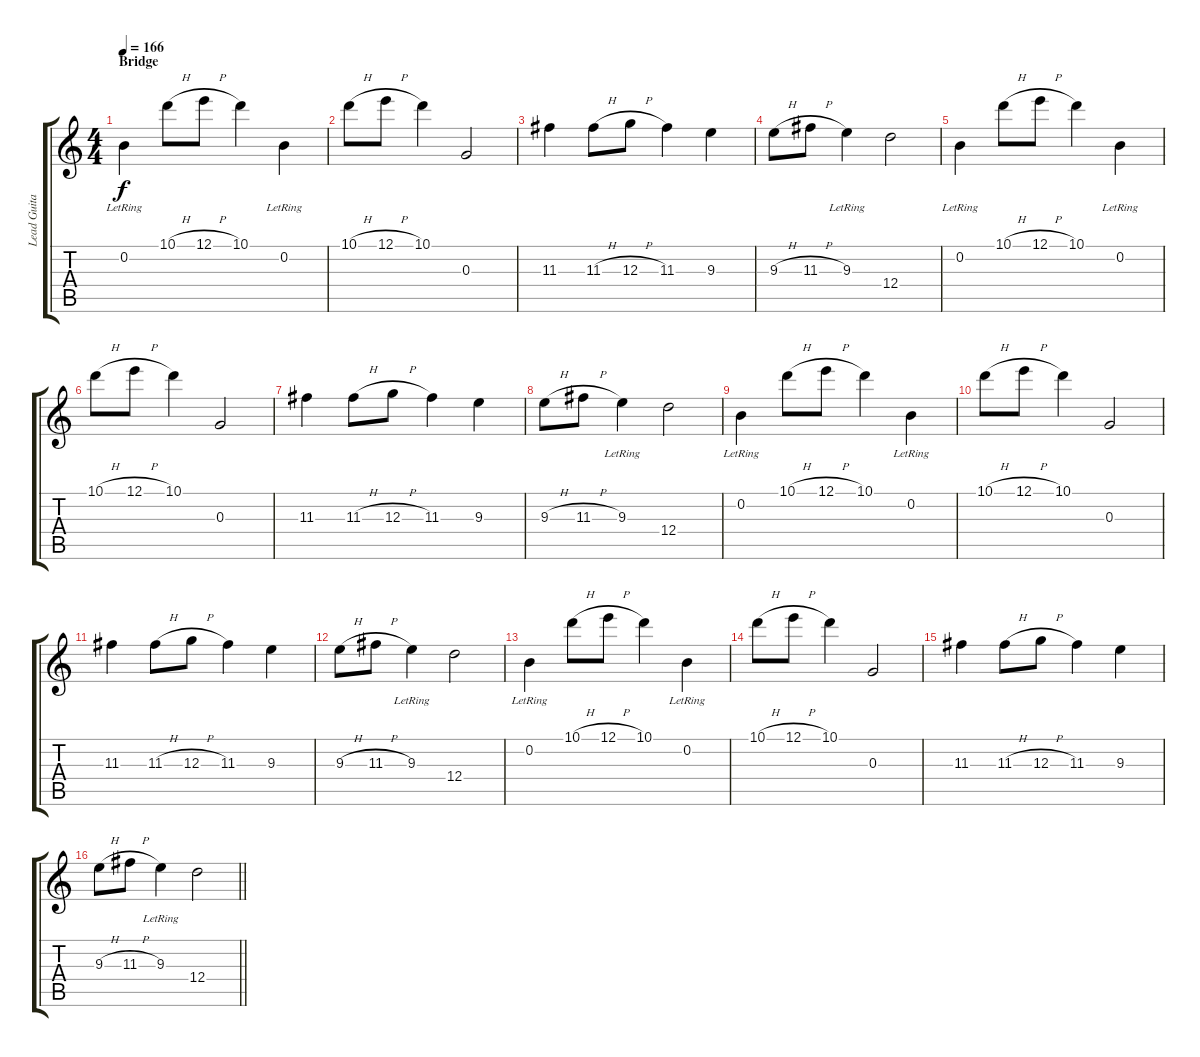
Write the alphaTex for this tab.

\track ("Lead Guitar" "Lead Guita") {instrument distortionguitar}
\staff {score tabs}
\tuning (E4 B3 G3 D3 A2 D2) {hide}
\ts (4 4)
\section ("" "Bridge")
\tempo 166
\clef g2
\ks c
0.2{lr}.4{dy f} 10.1{h}.8 12.1{h}.8 10.1.4 0.2{lr}.4 |
10.1{h}.8 12.1{h}.8 10.1.4 0.3.2 |
11.3.4 11.3{h}.8 12.3{h}.8 11.3.4 9.3.4 |
9.3{h}.8 11.3{h}.8 9.3{lr}.4 12.4.2 |
0.2{lr}.4 10.1{h}.8 12.1{h}.8 10.1.4 0.2{lr}.4 |
10.1{h}.8 12.1{h}.8 10.1.4 0.3.2 |
11.3.4 11.3{h}.8 12.3{h}.8 11.3.4 9.3.4 |
9.3{h}.8 11.3{h}.8 9.3{lr}.4 12.4.2 |
0.2{lr}.4 10.1{h}.8 12.1{h}.8 10.1.4 0.2{lr}.4 |
10.1{h}.8 12.1{h}.8 10.1.4 0.3.2 |
11.3.4 11.3{h}.8 12.3{h}.8 11.3.4 9.3.4 |
9.3{h}.8 11.3{h}.8 9.3{lr}.4 12.4.2 |
0.2{lr}.4 10.1{h}.8 12.1{h}.8 10.1.4 0.2{lr}.4 |
10.1{h}.8 12.1{h}.8 10.1.4 0.3.2 |
11.3.4 11.3{h}.8 12.3{h}.8 11.3.4 9.3.4 |
\barLineRight lightlight
9.3{h}.8 11.3{h}.8 9.3{lr}.4 12.4.2
